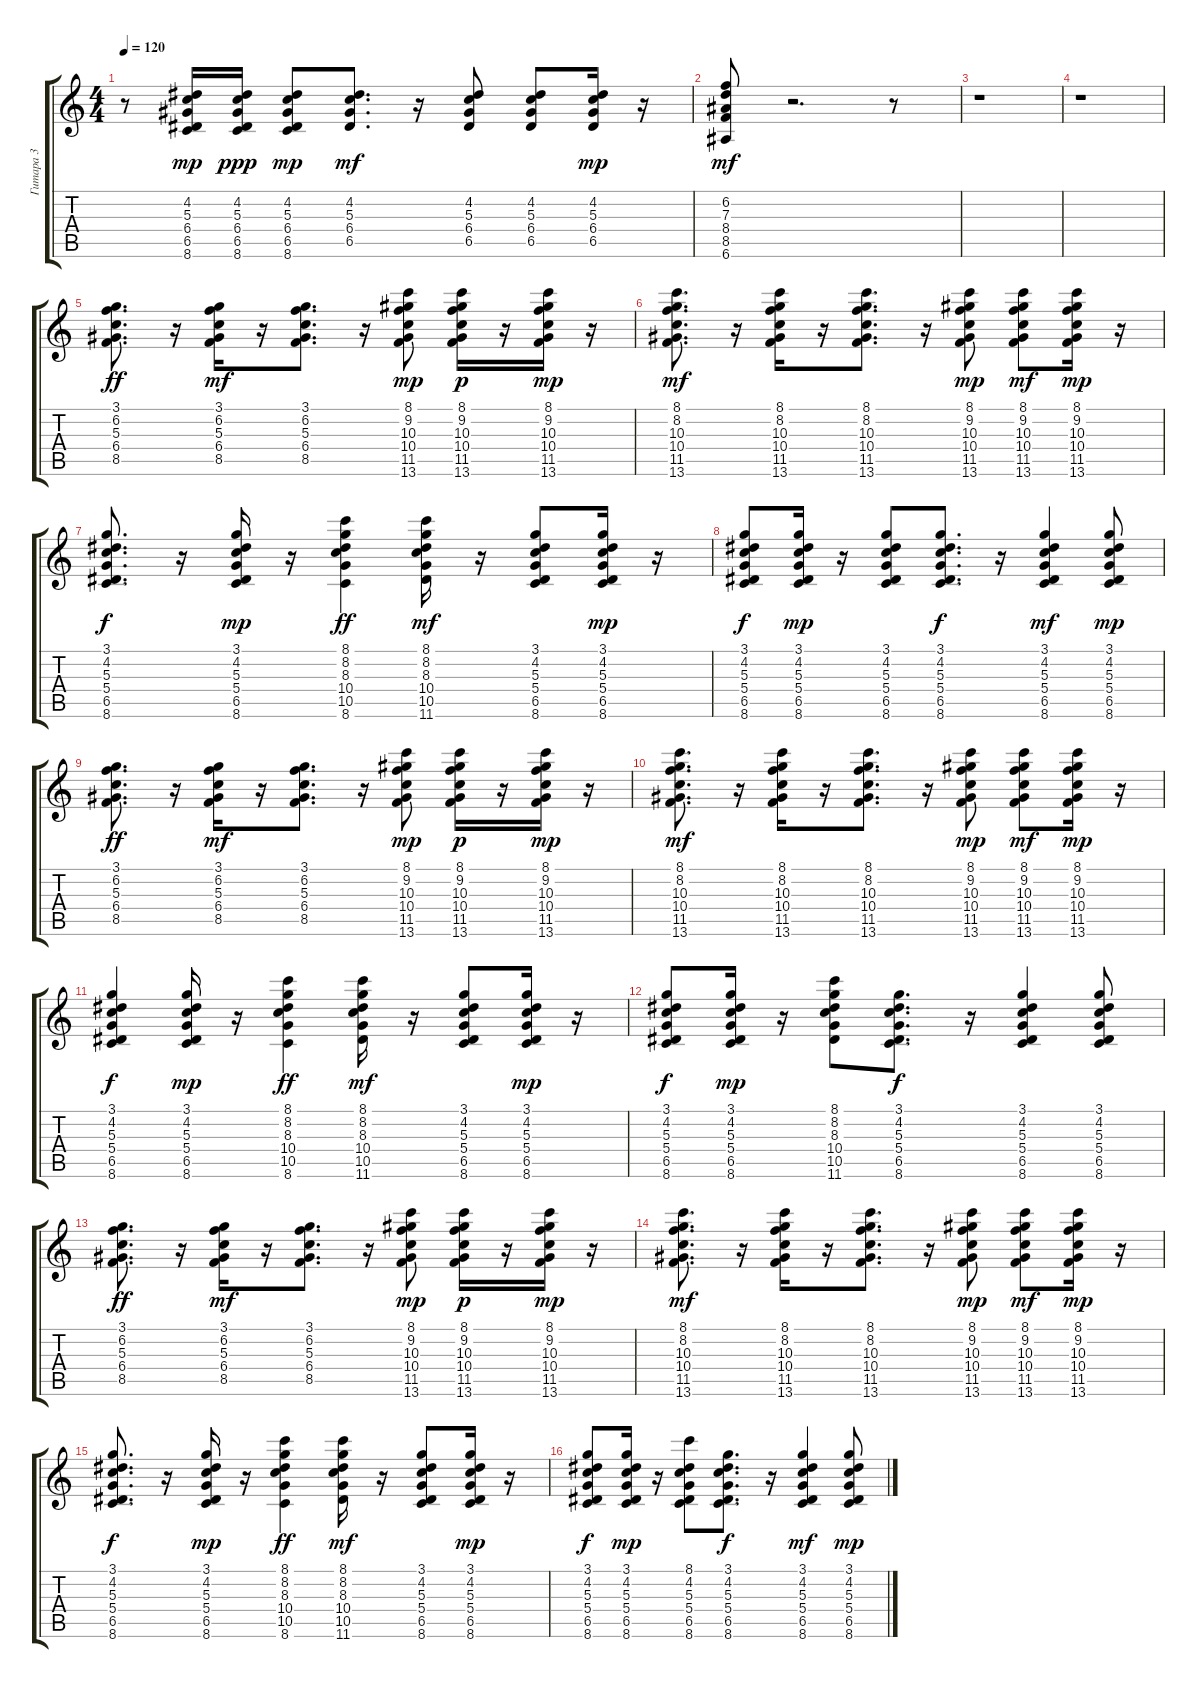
\track ("Гитара 3" "Гитара 3") {instrument acousticguitarnylon}
\staff {score tabs}
\tuning (E4 B3 G3 D3 A2 E2) {hide}
\ts (4 4)
\tempo 120
\clef g2
\ks c
r.8{dy pp} (4.2 5.3 6.4 6.5 8.6).16{dy mp} (4.2 5.3 6.4 6.5 8.6).16{dy ppp} (4.2 5.3 6.4 6.5 8.6).8{dy mp} (4.2 5.3 6.4 6.5).8{d dy mf} r.16 (4.2 5.3 6.4 6.5).8 (4.2 5.3 6.4 6.5).8 (4.2 5.3 6.4 6.5).16{dy mp} r.16 |
(6.2 7.3 8.4 8.5 6.6).8{dy mf} r.2{d} r.8 |
r.1 |
r.1 |
(3.1 6.2 5.3 6.4 8.5).8{d dy ff} r.16 (3.1 6.2 5.3 6.4 8.5).16{dy mf volume 10} r.16 (3.1 6.2 5.3 6.4 8.5).8{d} r.16 (8.1 9.2 10.3 10.4 11.5 13.6).8{dy mp} (8.1 9.2 10.3 10.4 11.5 13.6).16{dy p} r.16 (8.1 9.2 10.3 10.4 11.5 13.6).16{dy mp} r.16 |
(8.1 8.2 10.3 10.4 11.5 13.6).8{d dy mf} r.16 (8.1 8.2 10.3 10.4 11.5 13.6).16 r.16 (8.1 8.2 10.3 10.4 11.5 13.6).8{d} r.16 (8.1 9.2 10.3 10.4 11.5 13.6).8{dy mp} (8.1 9.2 10.3 10.4 11.5 13.6).8{dy mf} (8.1 9.2 10.3 10.4 11.5 13.6).16{dy mp} r.16 |
(3.1 4.2 5.3 5.4 6.5 8.6).8{d dy f} r.16 (3.1 4.2 5.3 5.4 6.5 8.6).16{dy mp} r.16 (8.1 8.2 8.3 10.4 10.5 8.6).4{dy ff} (8.1 8.2 8.3 10.4 10.5 11.6).16{dy mf} r.16 (3.1 4.2 5.3 5.4 6.5 8.6).8 (3.1 4.2 5.3 5.4 6.5 8.6).16{dy mp} r.16 |
(3.1 4.2 5.3 5.4 6.5 8.6).8{dy f} (3.1 4.2 5.3 5.4 6.5 8.6).16{dy mp} r.16 (3.1 4.2 5.3 5.4 6.5 8.6).8 (3.1 4.2 5.3 5.4 6.5 8.6).8{d dy f} r.16 (3.1 4.2 5.3 5.4 6.5 8.6).4{dy mf} (3.1 4.2 5.3 5.4 6.5 8.6).8{dy mp} |
(3.1 6.2 5.3 6.4 8.5).8{d dy ff} r.16 (3.1 6.2 5.3 6.4 8.5).16{dy mf} r.16 (3.1 6.2 5.3 6.4 8.5).8{d} r.16 (8.1 9.2 10.3 10.4 11.5 13.6).8{dy mp} (8.1 9.2 10.3 10.4 11.5 13.6).16{dy p} r.16 (8.1 9.2 10.3 10.4 11.5 13.6).16{dy mp} r.16 |
(8.1 8.2 10.3 10.4 11.5 13.6).8{d dy mf} r.16 (8.1 8.2 10.3 10.4 11.5 13.6).16 r.16 (8.1 8.2 10.3 10.4 11.5 13.6).8{d} r.16 (8.1 9.2 10.3 10.4 11.5 13.6).8{dy mp} (8.1 9.2 10.3 10.4 11.5 13.6).8{dy mf} (8.1 9.2 10.3 10.4 11.5 13.6).16{dy mp} r.16 |
(3.1 4.2 5.3 5.4 6.5 8.6).4{dy f} (3.1 4.2 5.3 5.4 6.5 8.6).16{dy mp} r.16 (8.1 8.2 8.3 10.4 10.5 8.6).4{dy ff} (8.1 8.2 8.3 10.4 10.5 11.6).16{dy mf} r.16 (3.1 4.2 5.3 5.4 6.5 8.6).8 (3.1 4.2 5.3 5.4 6.5 8.6).16{dy mp} r.16 |
(3.1 4.2 5.3 5.4 6.5 8.6).8{dy f} (3.1 4.2 5.3 5.4 6.5 8.6).16{dy mp} r.16 (8.1 8.2 8.3 10.4 10.5 11.6).8 (3.1 4.2 5.3 5.4 6.5 8.6).8{d dy f} r.16 (3.1 4.2 5.3 5.4 6.5 8.6).4 (3.1 4.2 5.3 5.4 6.5 8.6).8 |
(3.1 6.2 5.3 6.4 8.5).8{d dy ff} r.16 (3.1 6.2 5.3 6.4 8.5).16{dy mf} r.16 (3.1 6.2 5.3 6.4 8.5).8{d} r.16 (8.1 9.2 10.3 10.4 11.5 13.6).8{dy mp} (8.1 9.2 10.3 10.4 11.5 13.6).16{dy p} r.16 (8.1 9.2 10.3 10.4 11.5 13.6).16{dy mp} r.16 |
(8.1 8.2 10.3 10.4 11.5 13.6).8{d dy mf} r.16 (8.1 8.2 10.3 10.4 11.5 13.6).16 r.16 (8.1 8.2 10.3 10.4 11.5 13.6).8{d} r.16 (8.1 9.2 10.3 10.4 11.5 13.6).8{dy mp} (8.1 9.2 10.3 10.4 11.5 13.6).8{dy mf} (8.1 9.2 10.3 10.4 11.5 13.6).16{dy mp} r.16 |
(3.1 4.2 5.3 5.4 6.5 8.6).8{d dy f} r.16 (3.1 4.2 5.3 5.4 6.5 8.6).16{dy mp} r.16 (8.1 8.2 8.3 10.4 10.5 8.6).4{dy ff} (8.1 8.2 8.3 10.4 10.5 11.6).16{dy mf} r.16 (3.1 4.2 5.3 5.4 6.5 8.6).8 (3.1 4.2 5.3 5.4 6.5 8.6).16{dy mp} r.16 |
(3.1 4.2 5.3 5.4 6.5 8.6).8{dy f} (3.1 4.2 5.3 5.4 6.5 8.6).16{dy mp} r.16 (8.1 4.2 5.3 5.4 6.5 8.6).8 (3.1 4.2 5.3 5.4 6.5 8.6).8{d dy f} r.16 (3.1 4.2 5.3 5.4 6.5 8.6).4{dy mf} (3.1 4.2 5.3 5.4 6.5 8.6).8{dy mp}
